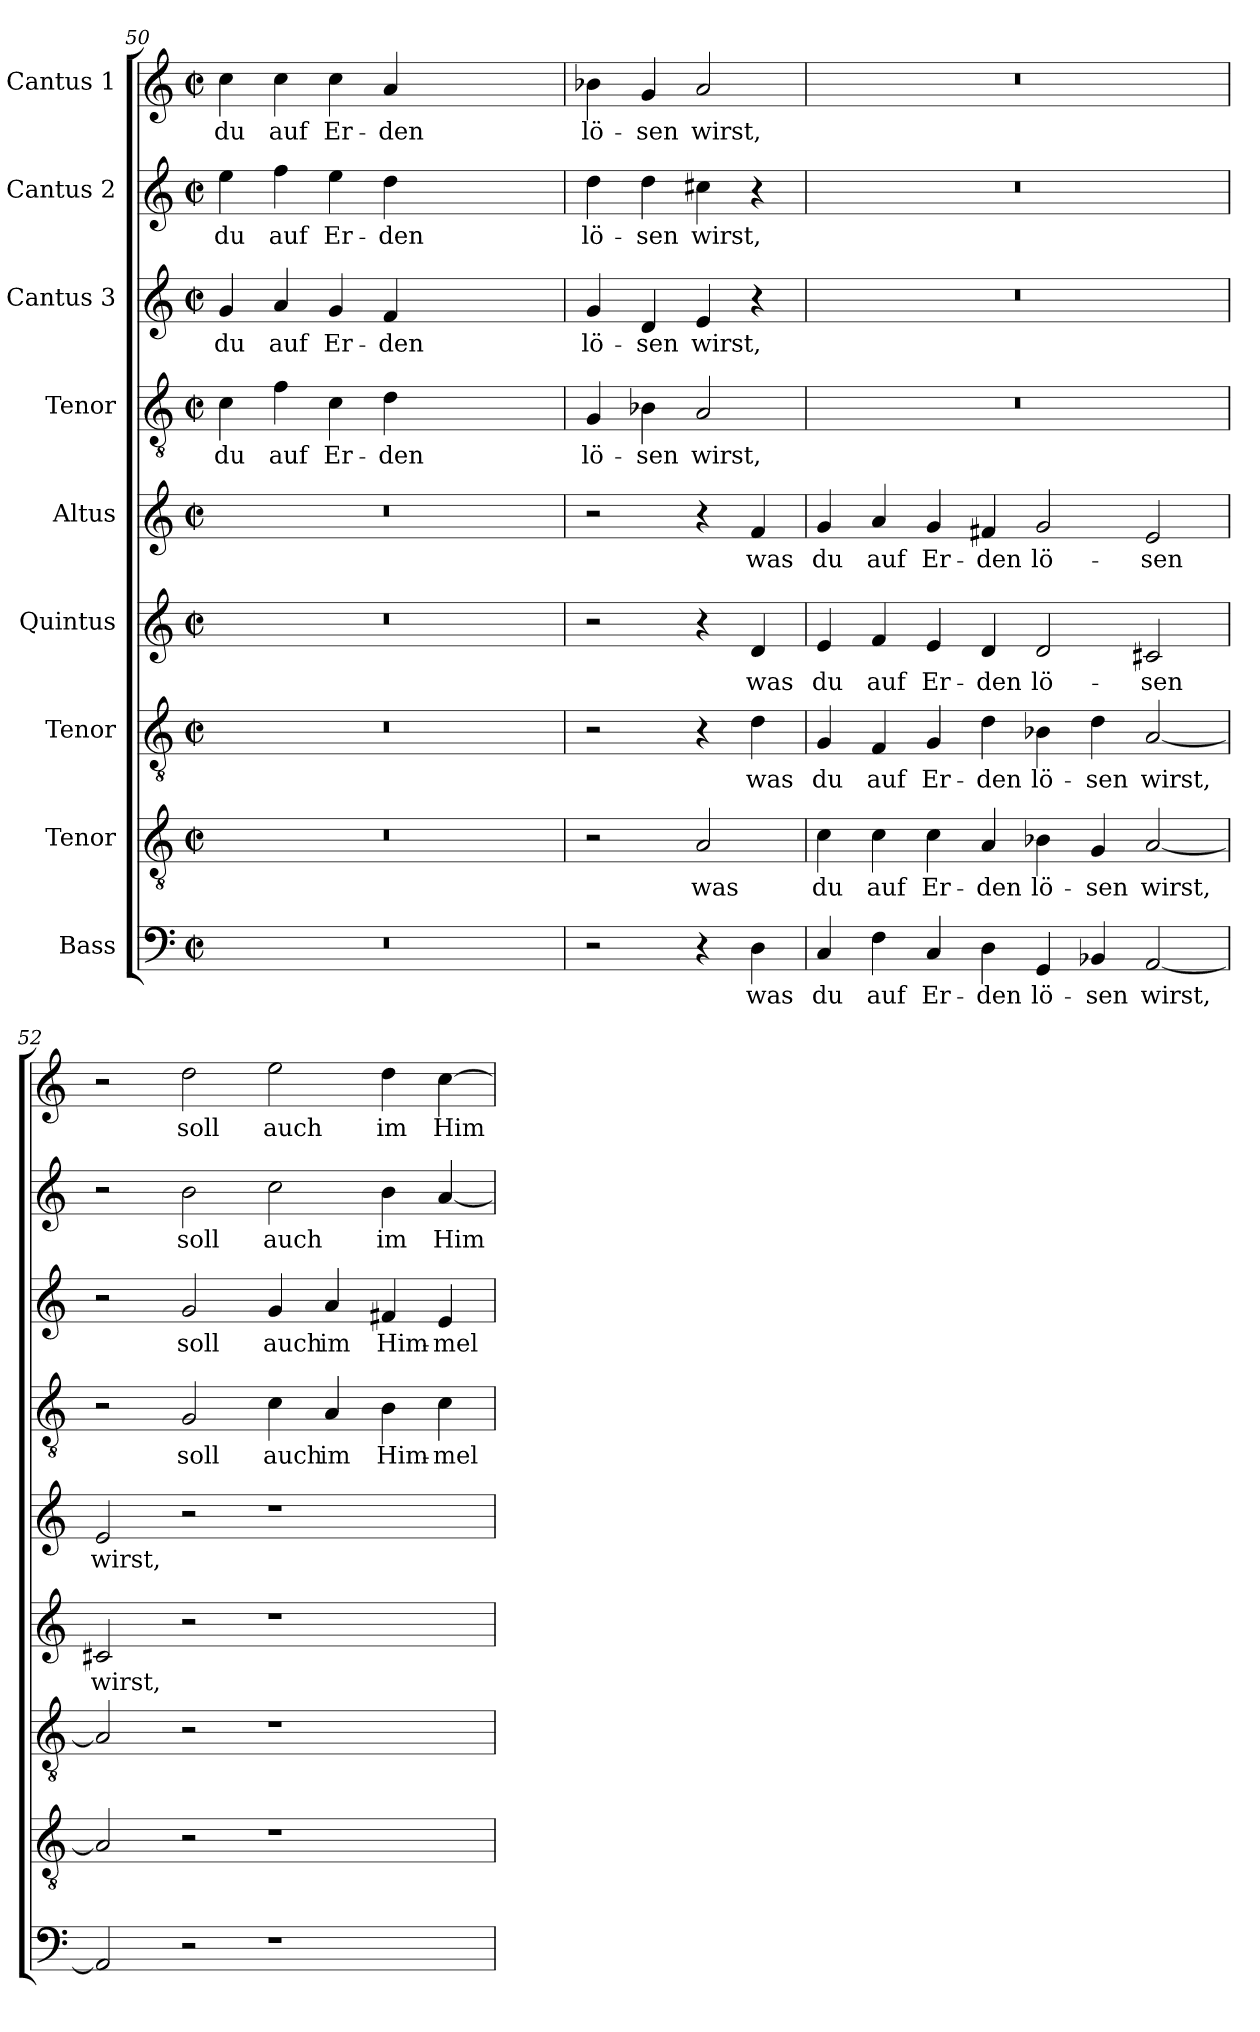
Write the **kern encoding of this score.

**kern	**text	**kern	**text	**kern	**text	**kern	**text	**kern	**text	**kern	**text	**kern	**text	**kern	**text	**kern	**text
*part9	*part9	*part8	*part8	*part7	*part7	*part6	*part6	*part5	*part5	*part4	*part4	*part3	*part3	*part2	*part2	*part1	*part1
*staff9	*staff9	*staff8	*staff8	*staff7	*staff7	*staff6	*staff6	*staff5	*staff5	*staff4	*staff4	*staff3	*staff3	*staff2	*staff2	*staff1	*staff1
*I"Bass	*	*I"Tenor	*	*I"Tenor	*	*I"Quintus	*	*I"Altus	*	*I"Tenor	*	*I"Cantus 3	*	*I"Cantus 2	*	*I"Cantus 1	*
*clefF4	*	*clefGv2	*	*clefGv2	*	*clefG2	*	*clefG2	*	*clefGv2	*	*clefG2	*	*clefG2	*	*clefG2	*
*k[]	*	*k[]	*	*k[]	*	*k[]	*	*k[]	*	*k[]	*	*k[]	*	*k[]	*	*k[]	*
*M4/2	*	*M4/2	*	*M4/2	*	*M4/2	*	*M4/2	*	*M4/2	*	*M4/2	*	*M4/2	*	*M4/2	*
*met(c|)	*	*met(c|)	*	*met(c|)	*	*met(c|)	*	*met(c|)	*	*met(c|)	*	*met(c|)	*	*met(c|)	*	*met(c|)	*
=50	=50	=50	=50	=50	=50	=50	=50	=50	=50	=50	=50	=50	=50	=50	=50	=50	=50
!	!	!	!	!	!	!	!	!	!	!	!LO:LY:b	!	!LO:LY:b	!	!LO:LY:b	!	!LO:LY:b
0r	.	0r	.	0r	.	0r	.	0r	.	4c\	du	4g/	du	4ee\	du	4cc\	du
!	!	!	!	!	!	!	!	!	!	!	!LO:LY:b	!	!LO:LY:b	!	!LO:LY:b	!	!LO:LY:b
.	.	.	.	.	.	.	.	.	.	4f\	auf	4a/	auf	4ff\	auf	4cc\	auf
!	!	!	!	!	!	!	!	!	!	!	!LO:LY:b	!	!LO:LY:b	!	!LO:LY:b	!	!LO:LY:b
.	.	.	.	.	.	.	.	.	.	4c\	Er-	4g/	Er-	4ee\	Er-	4cc\	Er-
!	!	!	!	!	!	!	!	!	!	!	!LO:LY:b	!	!LO:LY:b	!	!LO:LY:b	!	!LO:LY:b
.	.	.	.	.	.	.	.	.	.	4d\	-den	4f/	-den	4dd\	-den	4a/	-den
.	.	.	.	.	.	.	.	.	.	1ryy	.	1ryy	.	1ryy	.	1ryy	.
!!LO:PB:g=z
=50X4	=50X4	=50X4	=50X4	=50X4	=50X4	=50X4	=50X4	=50X4	=50X4	=50X4	=50X4	=50X4	=50X4	=50X4	=50X4	=50X4	=50X4
!	!	!	!	!	!	!	!	!	!	!	!LO:LY:b	!	!LO:LY:b	!	!LO:LY:b	!	!LO:LY:b
2r	.	2r	.	2r	.	2r	.	2r	.	4G/	lö-	4g/	lö-	4dd\	lö-	4b-X\	lö-
!	!	!	!	!	!	!	!	!	!	!	!LO:LY:b	!	!LO:LY:b	!	!LO:LY:b	!	!LO:LY:b
.	.	.	.	.	.	.	.	.	.	4B-X\	-sen	4d/	-sen	4dd\	-sen	4g/	-sen
!	!	!	!LO:LY:b	!	!	!	!	!	!	!	!LO:LY:b	!	!LO:LY:b	!	!LO:LY:b	!	!LO:LY:b
4r	.	2A/	was	4r	.	4r	.	4r	.	2A/	wirst,	4e/	wirst,	4cc#X\	wirst,	2a/	wirst,
!	!LO:LY:b	!	!	!	!LO:LY:b	!	!LO:LY:b	!	!LO:LY:b	!	!	!	!	!	!	!	!
4D\	was	.	.	4d\	was	4d/	was	4f/	was	.	.	4r	.	4r	.	.	.
=51	=51	=51	=51	=51	=51	=51	=51	=51	=51	=51	=51	=51	=51	=51	=51	=51	=51
!	!LO:LY:b	!	!LO:LY:b	!	!LO:LY:b	!	!LO:LY:b	!	!LO:LY:b	!	!	!	!	!	!	!	!
4C/	du	4c\	du	4G/	du	4e/	du	4g/	du	0r	.	0r	.	0r	.	0r	.
!	!LO:LY:b	!	!LO:LY:b	!	!LO:LY:b	!	!LO:LY:b	!	!LO:LY:b	!	!	!	!	!	!	!	!
4F\	auf	4c\	auf	4F/	auf	4f/	auf	4a/	auf	.	.	.	.	.	.	.	.
!	!LO:LY:b	!	!LO:LY:b	!	!LO:LY:b	!	!LO:LY:b	!	!LO:LY:b	!	!	!	!	!	!	!	!
4C/	Er-	4c\	Er-	4G/	Er-	4e/	Er-	4g/	Er-	.	.	.	.	.	.	.	.
!	!LO:LY:b	!	!LO:LY:b	!	!LO:LY:b	!	!LO:LY:b	!	!LO:LY:b	!	!	!	!	!	!	!	!
4D\	-den	4A/	-den	4d\	-den	4d/	-den	4f#X/	-den	.	.	.	.	.	.	.	.
!	!LO:LY:b	!	!LO:LY:b	!	!LO:LY:b	!	!LO:LY:b	!	!LO:LY:b	!	!	!	!	!	!	!	!
4GG/	lö-	4B-X\	lö-	4B-X\	lö-	2d/	lö-	2g/	lö-	.	.	.	.	.	.	.	.
!	!LO:LY:b	!	!LO:LY:b	!	!LO:LY:b	!	!	!	!	!	!	!	!	!	!	!	!
4BB-X/	-sen	4G/	-sen	4d\	-sen	.	.	.	.	.	.	.	.	.	.	.	.
!	!LO:LY:b	!	!LO:LY:b	!	!LO:LY:b	!	!LO:LY:b	!	!LO:LY:b	!	!	!	!	!	!	!	!
[2AA/	wirst,	[2A/	wirst,	[2A/	wirst,	2c#X/	-sen	2e/	-sen	.	.	.	.	.	.	.	.
=52	=52	=52	=52	=52	=52	=52	=52	=52	=52	=52	=52	=52	=52	=52	=52	=52	=52
!	!	!	!	!	!	!	!LO:LY:b	!	!LO:LY:b	!	!	!	!	!	!	!	!
2AA/]	.	2A/]	.	2A/]	.	2c#X/	wirst,	2e/	wirst,	2r	.	2r	.	2r	.	2r	.
!	!	!	!	!	!	!	!	!	!	!	!LO:LY:b	!	!LO:LY:b	!	!LO:LY:b	!	!LO:LY:b
2r	.	2r	.	2r	.	2r	.	2r	.	2G/	soll	2g/	soll	2b\	soll	2dd\	soll
!	!	!	!	!	!	!	!	!	!	!	!LO:LY:b	!	!LO:LY:b	!	!LO:LY:b	!	!LO:LY:b
1r	.	1r	.	1r	.	1r	.	1r	.	4c\	auch	4g/	auch	2cc\	auch	2ee\	auch
!	!	!	!	!	!	!	!	!	!	!	!LO:LY:b	!	!LO:LY:b	!	!	!	!
.	.	.	.	.	.	.	.	.	.	4A/	im	4a/	im	.	.	.	.
!	!	!	!	!	!	!	!	!	!	!	!LO:LY:b	!	!LO:LY:b	!	!LO:LY:b	!	!LO:LY:b
.	.	.	.	.	.	.	.	.	.	4B\	Him-	4f#X/	Him-	4b\	im	4dd\	im
!	!	!	!	!	!	!	!	!	!	!	!LO:LY:b	!	!LO:LY:b	!	!LO:LY:b	!	!LO:LY:b
.	.	.	.	.	.	.	.	.	.	4c\	-mel	4e/	-mel	[4a/	Him-	[4cc\	Him-
=	=	=	=	=	=	=	=	=	=	=	=	=	=	=	=	=	=
*-	*-	*-	*-	*-	*-	*-	*-	*-	*-	*-	*-	*-	*-	*-	*-	*-	*-
